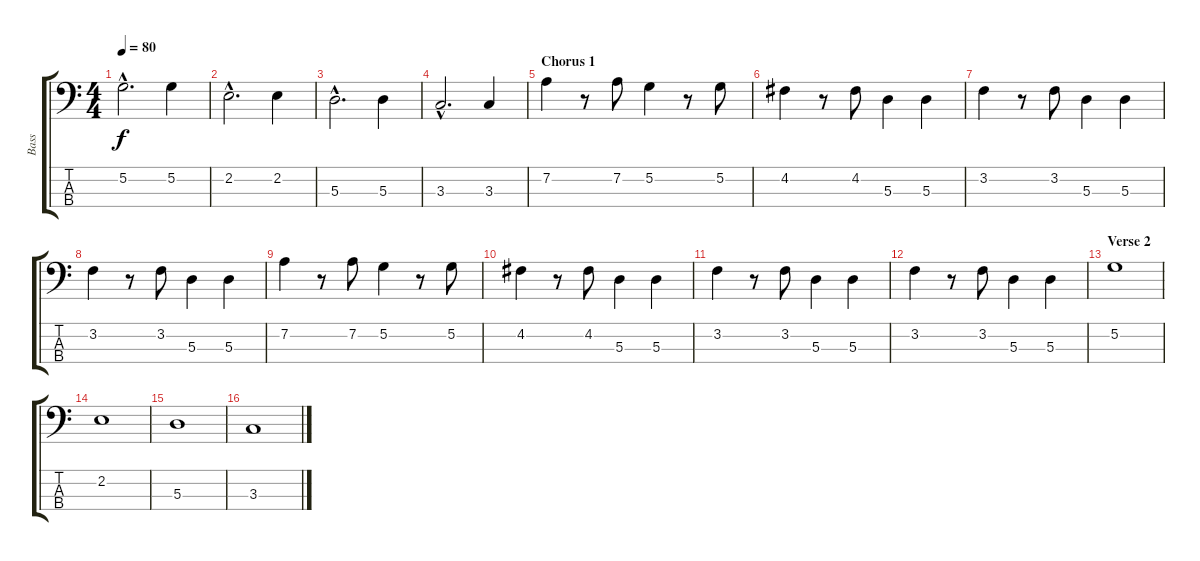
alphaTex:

\track ("Bass" "Bass") {instrument electricbassfinger}
\staff {score tabs}
\tuning (G2 D2 A1 E1) {hide}
\ts (4 4)
\tempo 80
\clef f4
\ks c
5.2{hac}.2{d dy f} 5.2.4 |
2.2{hac}.2{d} 2.2.4 |
5.3{hac}.2{d} 5.3.4 |
3.3{hac}.2{d} 3.3.4 |
\section ("" "Chorus 1")
7.2.4 r.8 7.2.8 5.2.4 r.8 5.2.8 |
4.2.4 r.8 4.2.8 5.3.4 5.3.4 |
3.2.4 r.8 3.2.8 5.3.4 5.3.4 |
3.2.4 r.8 3.2.8 5.3.4 5.3.4 |
7.2.4 r.8 7.2.8 5.2.4 r.8 5.2.8 |
4.2.4 r.8 4.2.8 5.3.4 5.3.4 |
3.2.4 r.8 3.2.8 5.3.4 5.3.4 |
3.2.4 r.8 3.2.8 5.3.4 5.3.4 |
\section ("" "Verse 2")
5.2.1 |
2.2.1 |
5.3.1 |
3.3.1
